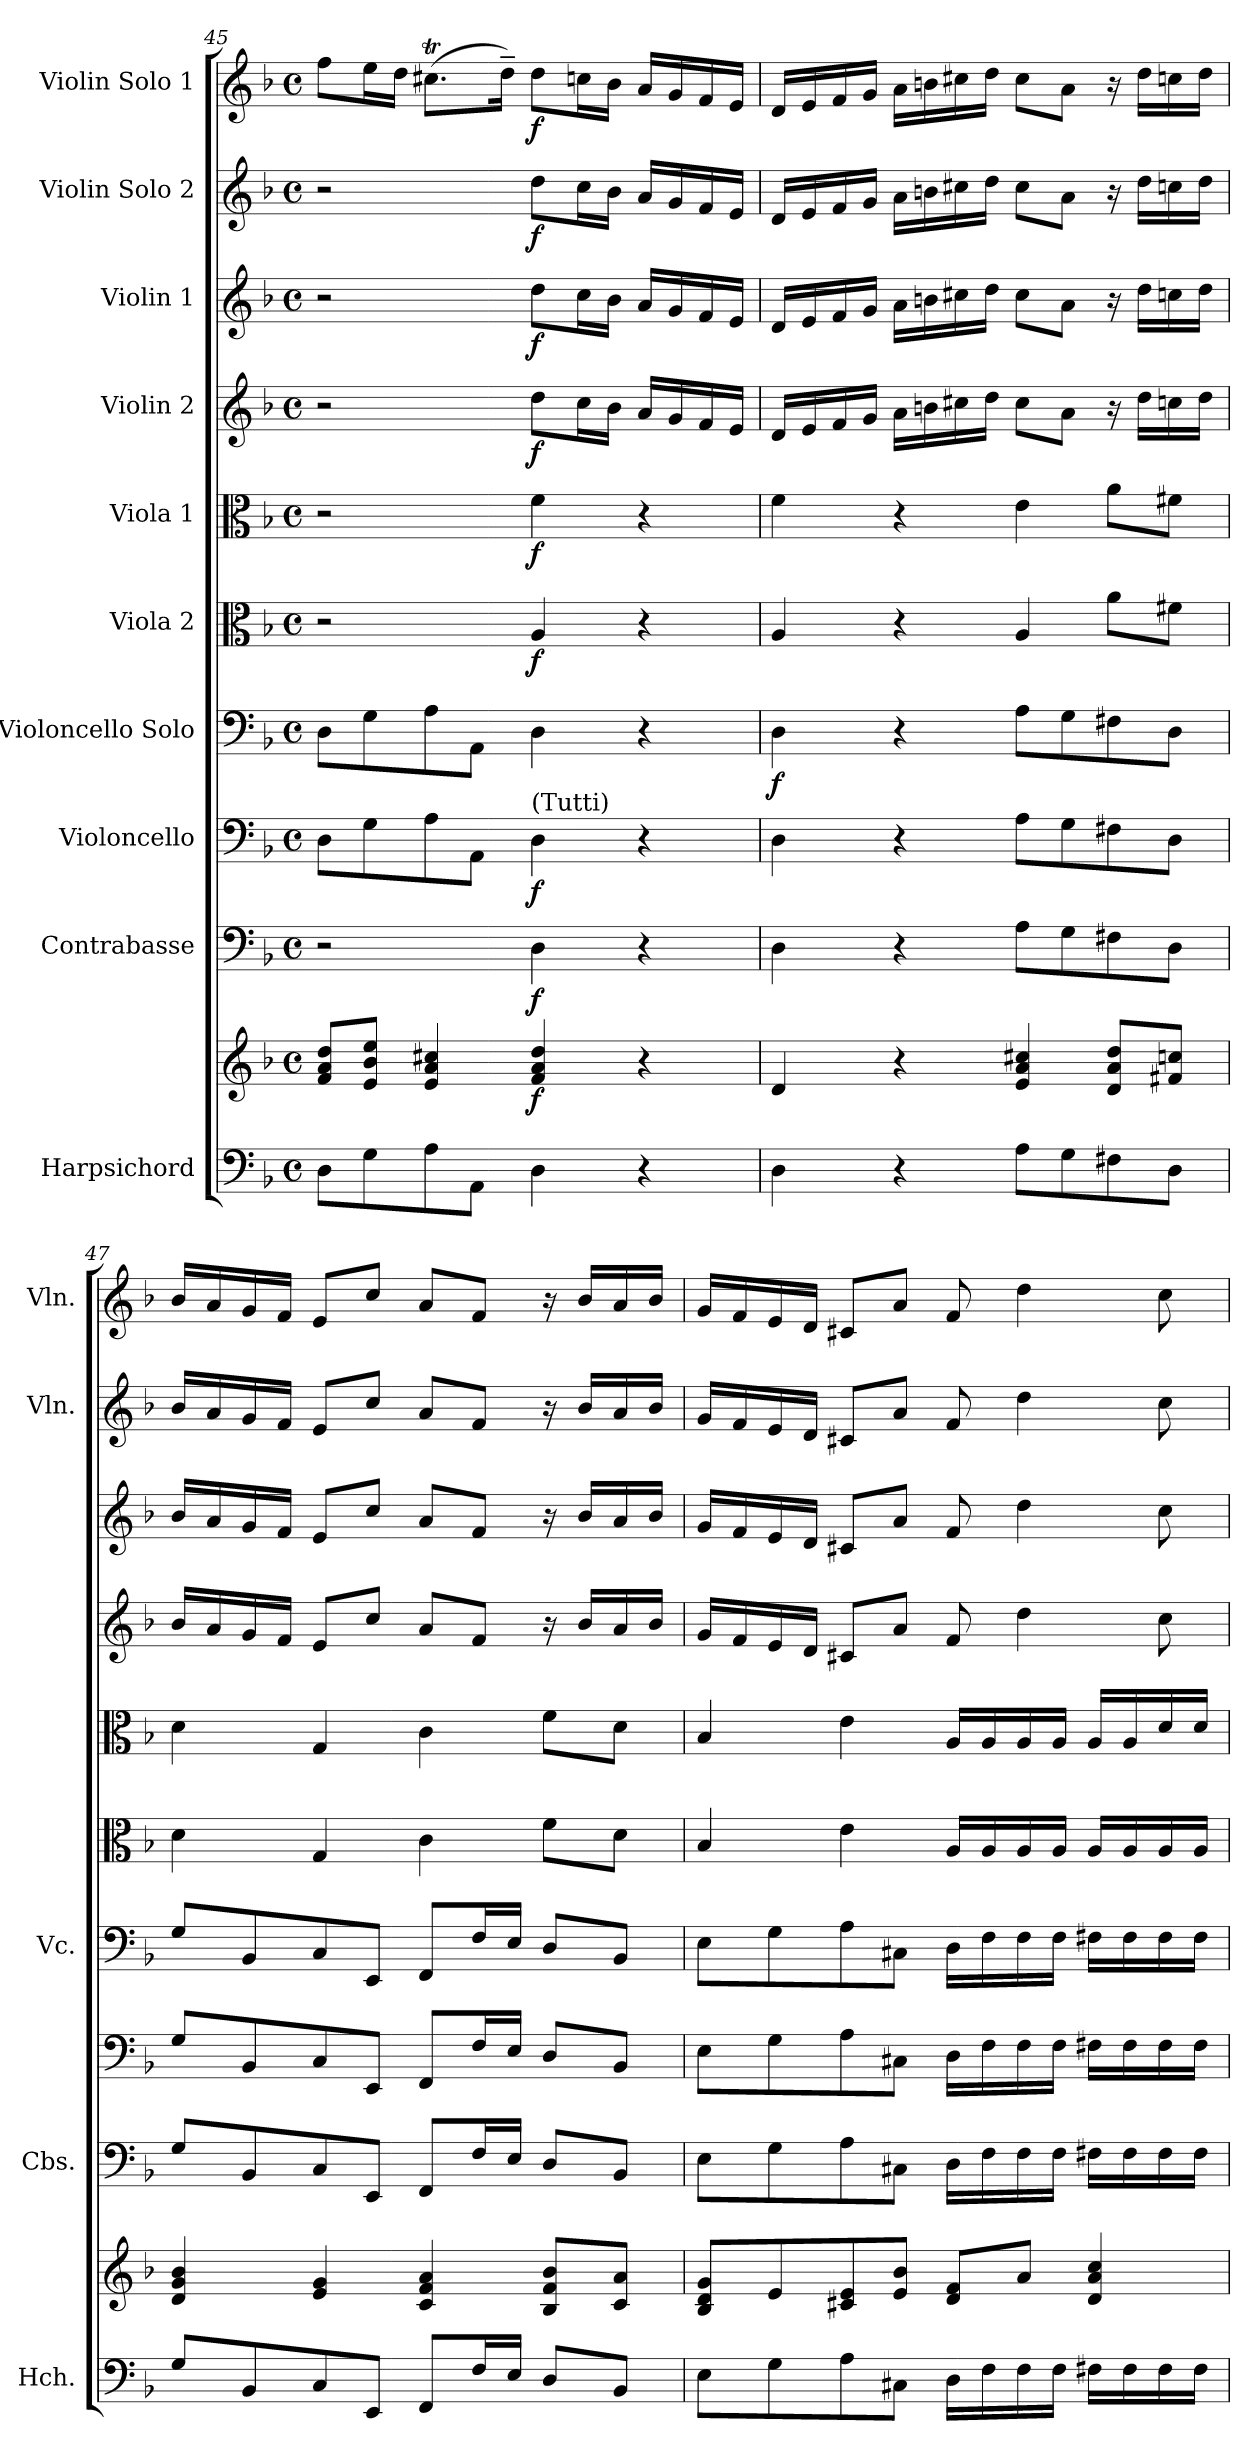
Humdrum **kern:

**kern	**kern	**dynam	**kern	**dynam	**kern	**dynam	**kern	**dynam	**kern	**dynam	**kern	**dynam	**kern	**dynam	**kern	**dynam	**kern	**dynam	**kern	**dynam
*part10	*part10	*part10	*part9	*part9	*part8	*part8	*part7	*part7	*part6	*part6	*part5	*part5	*part4	*part4	*part3	*part3	*part2	*part2	*part1	*part1
*staff11	*staff10	*staff10/11	*staff9	*staff9	*staff8	*staff8	*staff7	*staff7	*staff6	*staff6	*staff5	*staff5	*staff4	*staff4	*staff3	*staff3	*staff2	*staff2	*staff1	*staff1
*I"Harpsichord	*	*	*I"Contrabasse	*	*I"Violoncello	*	*I"Violoncello Solo	*	*I"Viola 2	*	*I"Viola 1	*	*I"Violin 2	*	*I"Violin 1	*	*I"Violin Solo 2	*	*I"Violin Solo 1	*
*I'Hch.	*	*	*I'Cbs.	*	*	*	*I'Vc.	*	*	*	*	*	*	*	*	*	*I'Vln.	*	*I'Vln.	*
*clefF4	*clefG2	*	*clefF4	*	*clefF4	*	*clefF4	*	*clefC3	*	*clefC3	*	*clefG2	*	*clefG2	*	*clefG2	*	*clefG2	*
*	*	*	*ITrd7c12	*	*	*	*	*	*	*	*	*	*	*	*	*	*	*	*	*
*k[b-]	*k[b-]	*	*k[b-]	*	*k[b-]	*	*k[b-]	*	*k[b-]	*	*k[b-]	*	*k[b-]	*	*k[b-]	*	*k[b-]	*	*k[b-]	*
*M4/4	*M4/4	*	*M4/4	*	*M4/4	*	*M4/4	*	*M4/4	*	*M4/4	*	*M4/4	*	*M4/4	*	*M4/4	*	*M4/4	*
*met(c)	*met(c)	*	*met(c)	*	*met(c)	*	*met(c)	*	*met(c)	*	*met(c)	*	*met(c)	*	*met(c)	*	*met(c)	*	*met(c)	*
=45	=45	=45	=45	=45	=45	=45	=45	=45	=45	=45	=45	=45	=45	=45	=45	=45	=45	=45	=45	=45
8D\L	8f/ 8a/ 8dd/L	.	2r	.	8D\L	.	8D\L	.	2r	.	2r	.	2r	.	2r	.	2r	.	8ff\L	.
8G\	8e/ 8b-/ 8ee/J	.	.	.	8G\	.	8G\	.	.	.	.	.	.	.	.	.	.	.	16ee\L	.
.	.	.	.	.	.	.	.	.	.	.	.	.	.	.	.	.	.	.	16dd\JJ	.
8A\	4e/ 4a/ 4cc#X/	.	.	.	8A\	.	8A\	.	.	.	.	.	.	.	.	.	.	.	(>8.cc#Xt\L	.
8AA\J	.	.	.	.	8AA\J	.	8AA\J	.	.	.	.	.	.	.	.	.	.	.	.	.
.	.	.	.	.	.	.	.	.	.	.	.	.	.	.	.	.	.	.	16dd~\Jk)	.
!	!	!	!	!	!LO:TX:a:t=(Tutti)	!	!	!	!	!	!	!	!	!	!	!	!	!	!	!
!	!	!LO:DY:b	!	!LO:DY:b	!	!LO:DY:b	!	!	!	!LO:DY:b	!	!LO:DY:b	!	!LO:DY:b	!	!LO:DY:b	!	!LO:DY:b	!	!LO:DY:b
4D\	4f/ 4a/ 4dd/	f	4DD\	f	4D\	f	4D\	.	4A/	f	4f\	f	8dd\L	f	8dd\L	f	8dd\L	f	8dd\L	f
.	.	.	.	.	.	.	.	.	.	.	.	.	16cc\L	.	16cc\L	.	16cc\L	.	16ccn\L	.
.	.	.	.	.	.	.	.	.	.	.	.	.	16b-\JJ	.	16b-\JJ	.	16b-\JJ	.	16b-\JJ	.
4r	4r	.	4r	.	4r	.	4r	.	4r	.	4r	.	16a/LL	.	16a/LL	.	16a/LL	.	16a/LL	.
.	.	.	.	.	.	.	.	.	.	.	.	.	16g/	.	16g/	.	16g/	.	16g/	.
.	.	.	.	.	.	.	.	.	.	.	.	.	16f/	.	16f/	.	16f/	.	16f/	.
.	.	.	.	.	.	.	.	.	.	.	.	.	16e/JJ	.	16e/JJ	.	16e/JJ	.	16e/JJ	.
=46	=46	=46	=46	=46	=46	=46	=46	=46	=46	=46	=46	=46	=46	=46	=46	=46	=46	=46	=46	=46
!	!	!	!	!	!	!	!	!LO:DY:b	!	!	!	!	!	!	!	!	!	!	!	!
4D\	4d/	.	4DD\	.	4D\	.	4D\	f	4A/	.	4f\	.	16d/LL	.	16d/LL	.	16d/LL	.	16d/LL	.
.	.	.	.	.	.	.	.	.	.	.	.	.	16e/	.	16e/	.	16e/	.	16e/	.
.	.	.	.	.	.	.	.	.	.	.	.	.	16f/	.	16f/	.	16f/	.	16f/	.
.	.	.	.	.	.	.	.	.	.	.	.	.	16g/JJ	.	16g/JJ	.	16g/JJ	.	16g/JJ	.
4r	4r	.	4r	.	4r	.	4r	.	4r	.	4r	.	16a\LL	.	16a\LL	.	16a\LL	.	16a\LL	.
.	.	.	.	.	.	.	.	.	.	.	.	.	16bn\	.	16bn\	.	16bn\	.	16bn\	.
.	.	.	.	.	.	.	.	.	.	.	.	.	16cc#X\	.	16cc#X\	.	16cc#X\	.	16cc#X\	.
.	.	.	.	.	.	.	.	.	.	.	.	.	16dd\JJ	.	16dd\JJ	.	16dd\JJ	.	16dd\JJ	.
8A\L	4e/ 4a/ 4cc#X/	.	8AA\L	.	8A\L	.	8A\L	.	4A/	.	4e\	.	8cc#\L	.	8cc#\L	.	8cc#\L	.	8cc#\L	.
8G\	.	.	8GG\	.	8G\	.	8G\	.	.	.	.	.	8a\J	.	8a\J	.	8a\J	.	8a\J	.
8F#X\	8d/ 8a/ 8dd/L	.	8FF#X\	.	8F#X\	.	8F#X\	.	8a\L	.	8a\L	.	16r	.	16r	.	16r	.	16r	.
.	.	.	.	.	.	.	.	.	.	.	.	.	16dd\LL	.	16dd\LL	.	16dd\LL	.	16dd\LL	.
8D\J	8f#X/ 8ccn/J	.	8DD\J	.	8D\J	.	8D\J	.	8f#X\J	.	8f#X\J	.	16ccn\	.	16ccn\	.	16ccn\	.	16ccn\	.
.	.	.	.	.	.	.	.	.	.	.	.	.	16dd\JJ	.	16dd\JJ	.	16dd\JJ	.	16dd\JJ	.
=47	=47	=47	=47	=47	=47	=47	=47	=47	=47	=47	=47	=47	=47	=47	=47	=47	=47	=47	=47	=47
8G/L	4d/ 4g/ 4b-/	.	8GG/L	.	8G/L	.	8G/L	.	4d\	.	4d\	.	16b-/LL	.	16b-/LL	.	16b-/LL	.	16b-/LL	.
.	.	.	.	.	.	.	.	.	.	.	.	.	16a/	.	16a/	.	16a/	.	16a/	.
8BB-/	.	.	8BBB-/	.	8BB-/	.	8BB-/	.	.	.	.	.	16g/	.	16g/	.	16g/	.	16g/	.
.	.	.	.	.	.	.	.	.	.	.	.	.	16f/JJ	.	16f/JJ	.	16f/JJ	.	16f/JJ	.
8C/	4e/ 4g/	.	8CC/	.	8C/	.	8C/	.	4G/	.	4G/	.	8e/L	.	8e/L	.	8e/L	.	8e/L	.
8EE/J	.	.	8EEE/J	.	8EE/J	.	8EE/J	.	.	.	.	.	8cc/J	.	8cc/J	.	8cc/J	.	8cc/J	.
8FF/L	4c/ 4f/ 4a/	.	8FFF/L	.	8FF/L	.	8FF/L	.	4c\	.	4c\	.	8a/L	.	8a/L	.	8a/L	.	8a/L	.
16F/L	.	.	16FF/L	.	16F/L	.	16F/L	.	.	.	.	.	8f/J	.	8f/J	.	8f/J	.	8f/J	.
16E/JJ	.	.	16EE/JJ	.	16E/JJ	.	16E/JJ	.	.	.	.	.	.	.	.	.	.	.	.	.
8D/L	8B-/ 8f/ 8b-/L	.	8DD/L	.	8D/L	.	8D/L	.	8f\L	.	8f\L	.	16r	.	16r	.	16r	.	16r	.
.	.	.	.	.	.	.	.	.	.	.	.	.	16b-/LL	.	16b-/LL	.	16b-/LL	.	16b-/LL	.
8BB-/J	8c/ 8a/J	.	8BBB-/J	.	8BB-/J	.	8BB-/J	.	8d\J	.	8d\J	.	16a/	.	16a/	.	16a/	.	16a/	.
.	.	.	.	.	.	.	.	.	.	.	.	.	16b-/JJ	.	16b-/JJ	.	16b-/JJ	.	16b-/JJ	.
=48	=48	=48	=48	=48	=48	=48	=48	=48	=48	=48	=48	=48	=48	=48	=48	=48	=48	=48	=48	=48
8E\L	8B-/ 8d/ 8g/L	.	8EE\L	.	8E\L	.	8E\L	.	4B-/	.	4B-/	.	16g/LL	.	16g/LL	.	16g/LL	.	16g/LL	.
.	.	.	.	.	.	.	.	.	.	.	.	.	16f/	.	16f/	.	16f/	.	16f/	.
8G\	8e/	.	8GG\	.	8G\	.	8G\	.	.	.	.	.	16e/	.	16e/	.	16e/	.	16e/	.
.	.	.	.	.	.	.	.	.	.	.	.	.	16d/JJ	.	16d/JJ	.	16d/JJ	.	16d/JJ	.
8A\	8c#X/ 8e/	.	8AA\	.	8A\	.	8A\	.	4e\	.	4e\	.	8c#X/L	.	8c#X/L	.	8c#X/L	.	8c#X/L	.
8C#X\J	8e/ 8b-/J	.	8CC#X\J	.	8C#X\J	.	8C#X\J	.	.	.	.	.	8a/J	.	8a/J	.	8a/J	.	8a/J	.
16D\LL	8d/ 8f/L	.	16DD\LL	.	16D\LL	.	16D\LL	.	16A/LL	.	16A/LL	.	8f/	.	8f/	.	8f/	.	8f/	.
16F\	.	.	16FF\	.	16F\	.	16F\	.	16A/	.	16A/	.	.	.	.	.	.	.	.	.
16F\	8a/J	.	16FF\	.	16F\	.	16F\	.	16A/	.	16A/	.	4dd\	.	4dd\	.	4dd\	.	4dd\	.
16F\JJ	.	.	16FF\JJ	.	16F\JJ	.	16F\JJ	.	16A/JJ	.	16A/JJ	.	.	.	.	.	.	.	.	.
16F#X\LL	4d/ 4a/ 4cc/	.	16FF#X\LL	.	16F#X\LL	.	16F#X\LL	.	16A/LL	.	16A/LL	.	.	.	.	.	.	.	.	.
16F#\	.	.	16FF#\	.	16F#\	.	16F#\	.	16A/	.	16A/	.	.	.	.	.	.	.	.	.
16F#\	.	.	16FF#\	.	16F#\	.	16F#\	.	16A/	.	16d/	.	8cc\	.	8cc\	.	8cc\	.	8cc\	.
16F#\JJ	.	.	16FF#\JJ	.	16F#\JJ	.	16F#\JJ	.	16A/JJ	.	16d/JJ	.	.	.	.	.	.	.	.	.
=	=	=	=	=	=	=	=	=	=	=	=	=	=	=	=	=	=	=	=	=
*-	*-	*-	*-	*-	*-	*-	*-	*-	*-	*-	*-	*-	*-	*-	*-	*-	*-	*-	*-	*-
